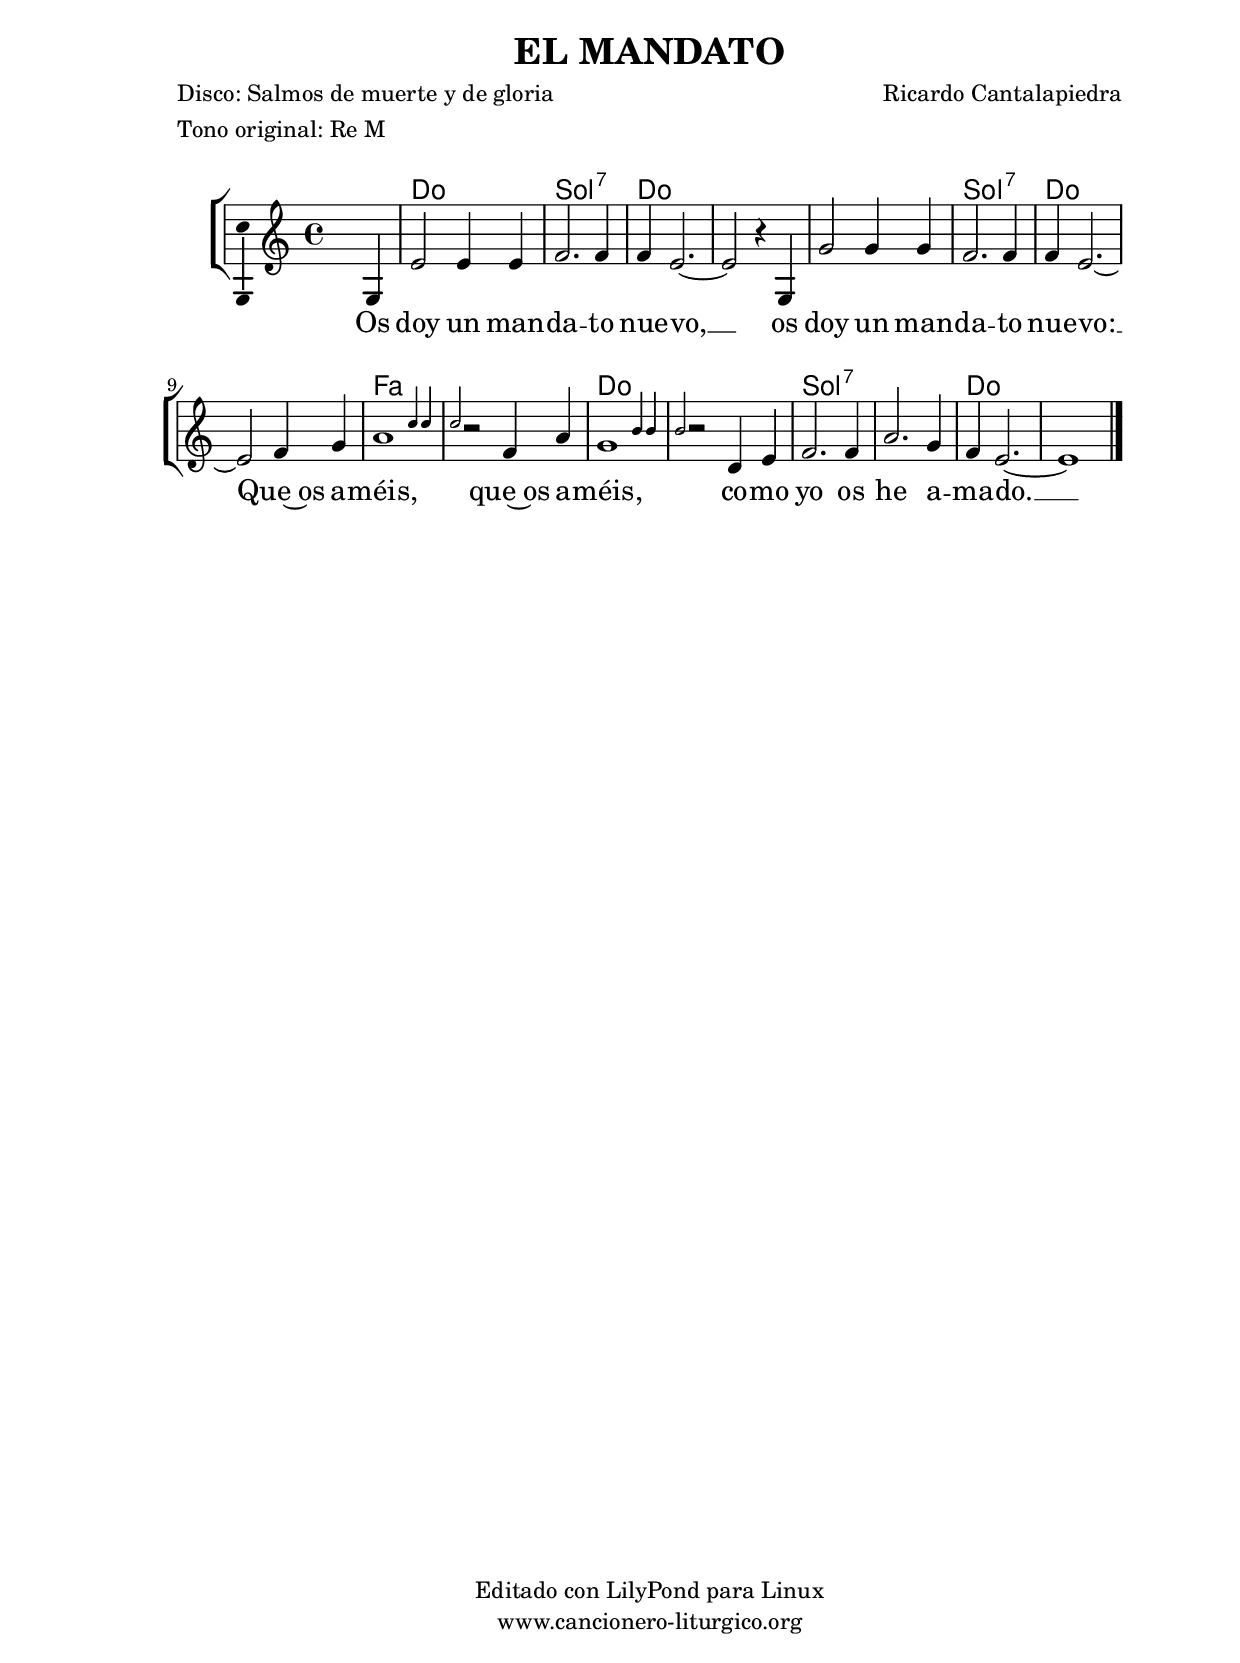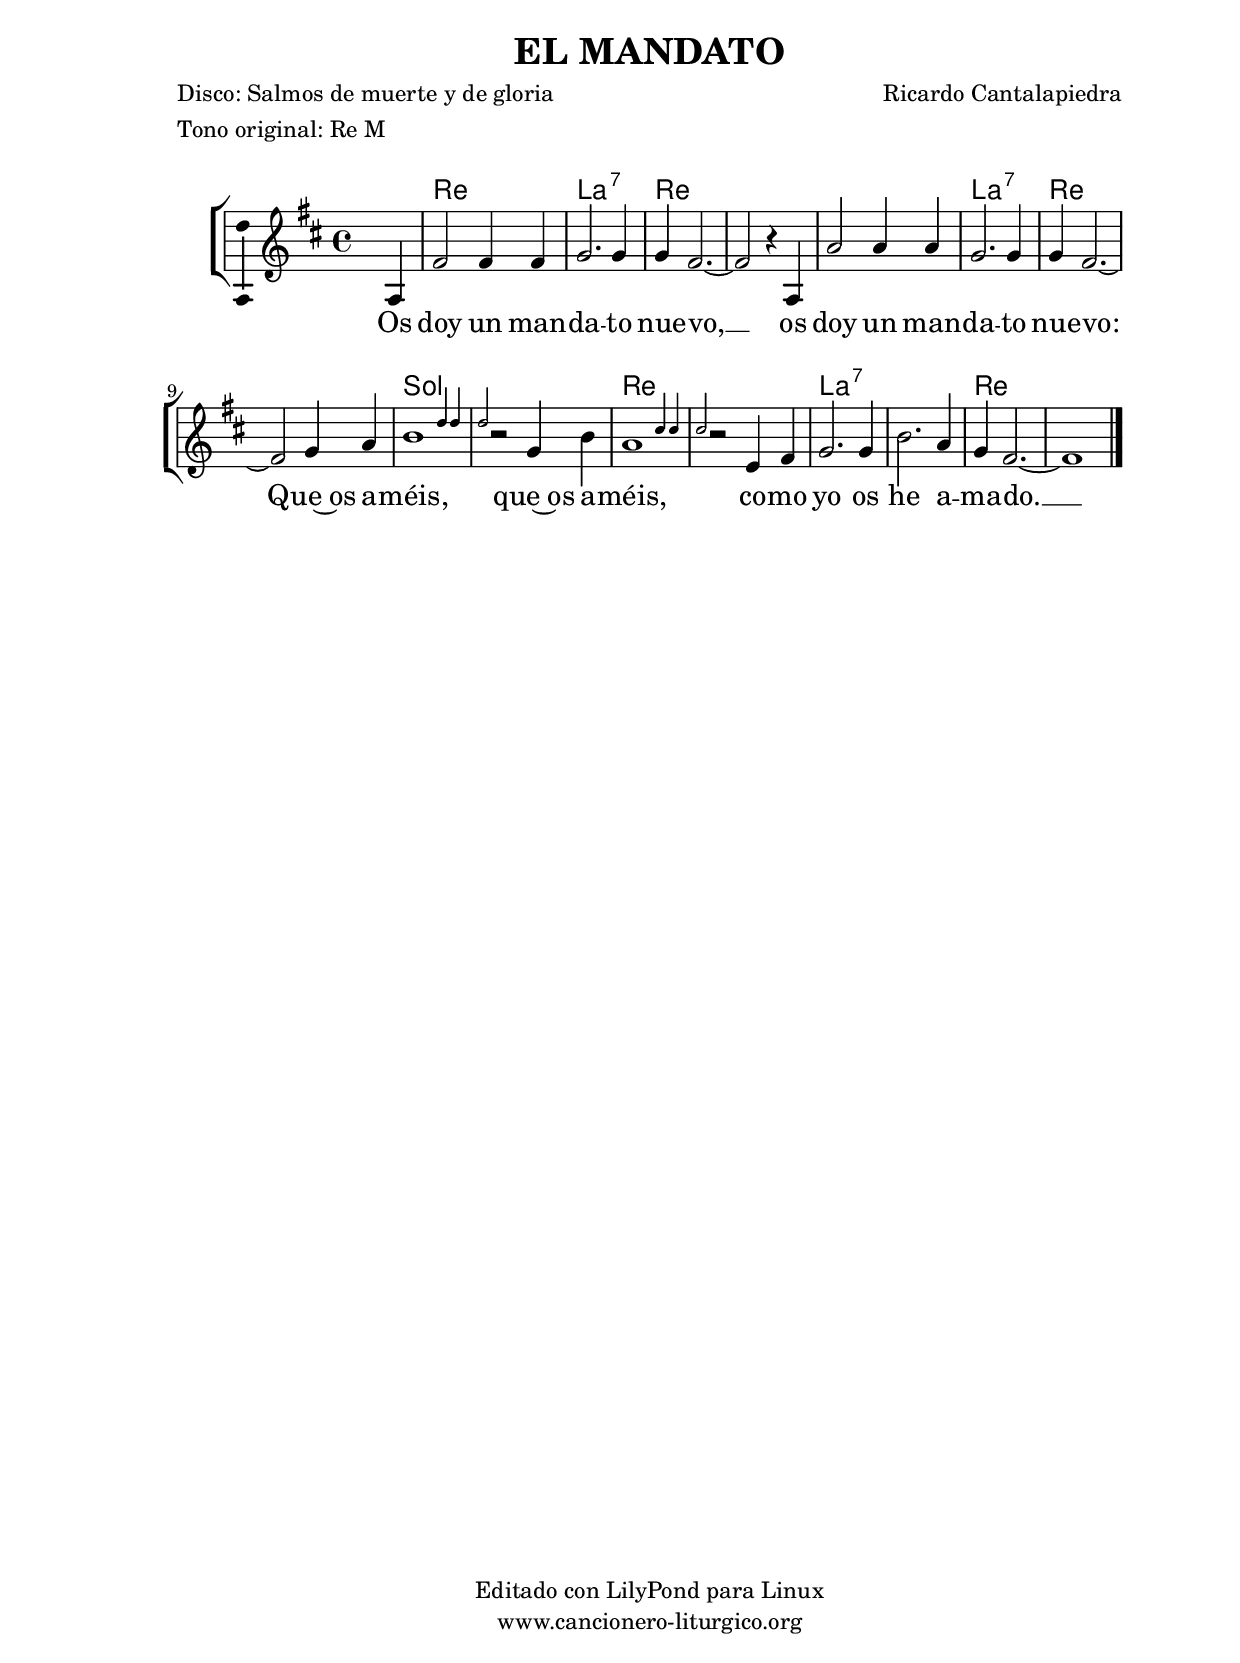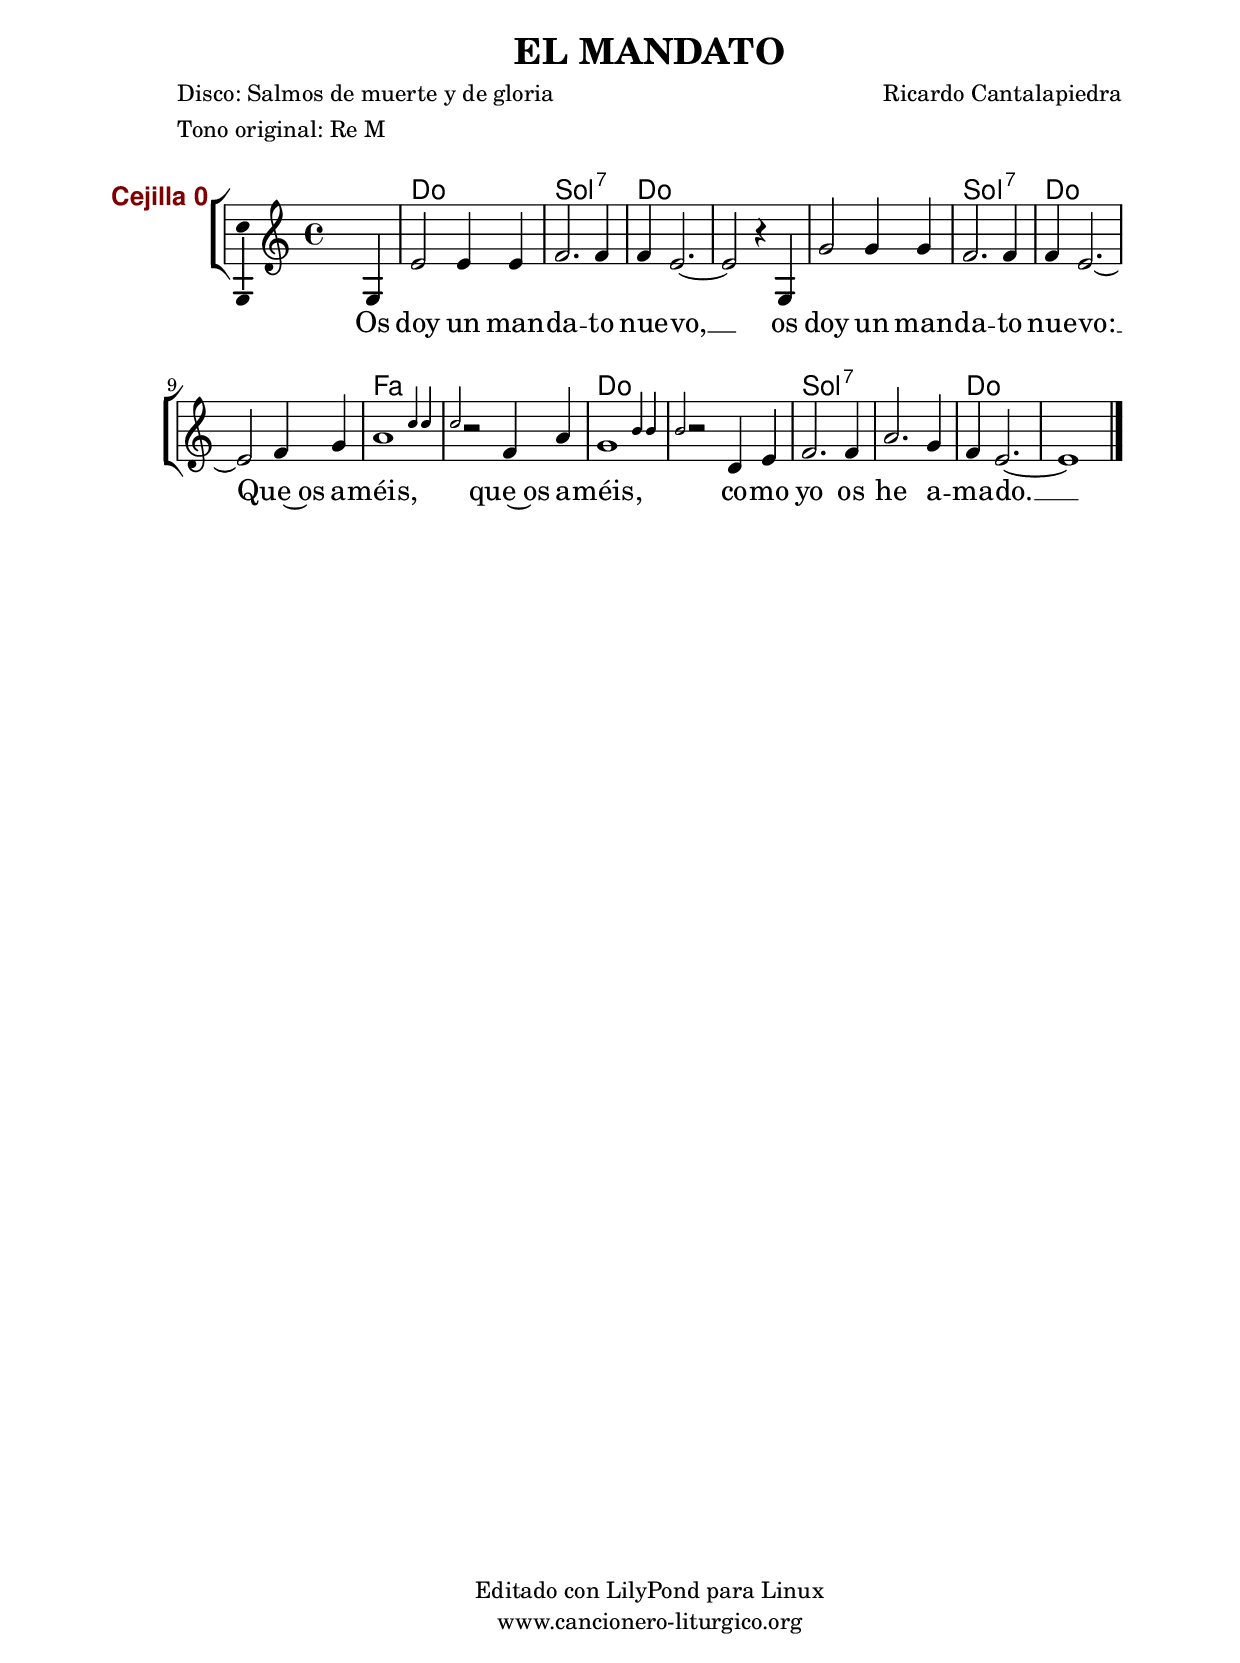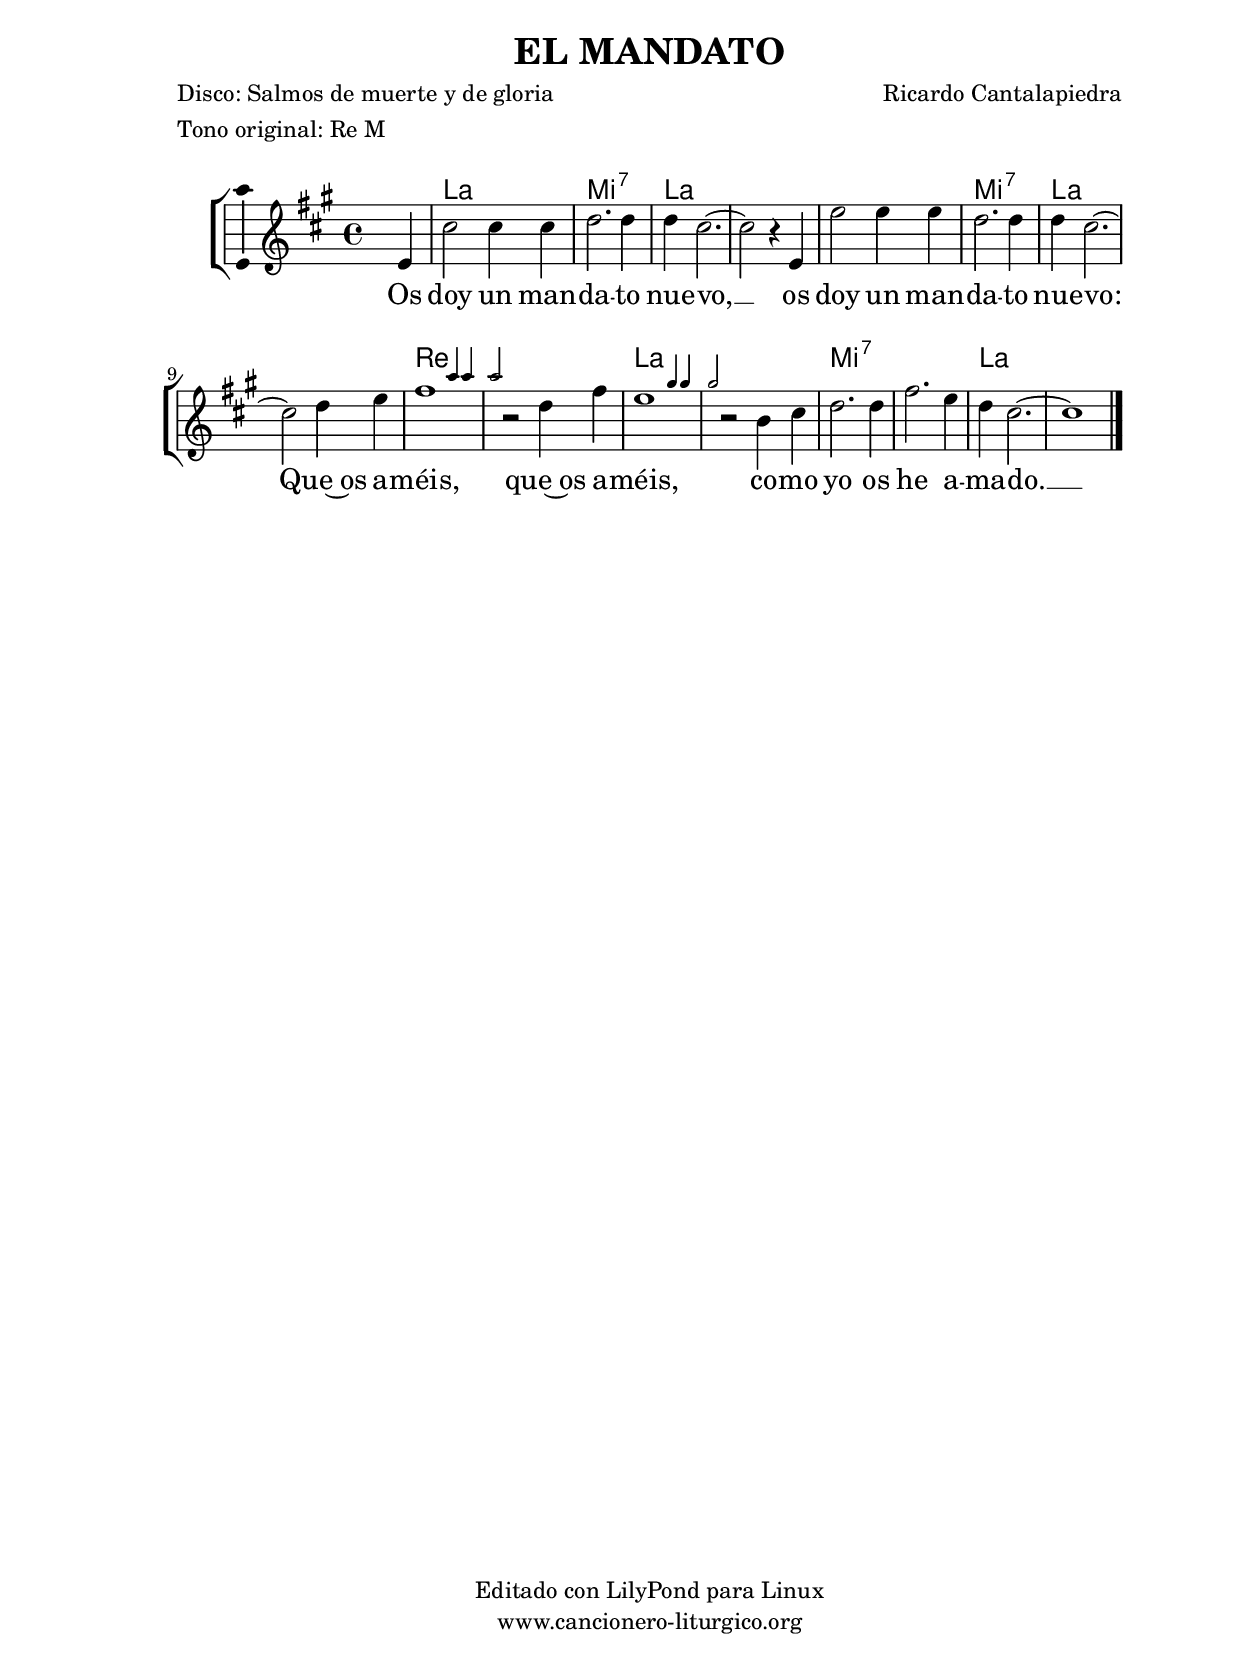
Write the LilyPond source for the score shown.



%versión de lilypond para la que se ha escrito esta partitura:
\version "2.16.0"

	%Tamaño papel
	#(set-default-paper-size "a4")
	%Tamaño partitura
	#(set-global-staff-size 20)
	%No responde al pulsar sobre una nota
	#(ly:set-option 'point-and-click #f)

%parámetros del encabezamiento:
\header {
	title = "EL MANDATO"
	subtitle = ""
	composer = "Ricardo Cantalapiedra"
	poet = "Disco: Salmos de muerte y de gloria"
	meter = "Tono original: Re M"
	arranger = ""
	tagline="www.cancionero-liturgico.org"
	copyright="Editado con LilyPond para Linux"
	tiempo = "Cuaresma"
	usos = "Paz, Comunión"
	letra = ""
	}

%parámetros asociados al papel:
\paper {
	oddHeaderMarkup = \markup {\fill-line { \on-the-fly #not-first-page \fromproperty #'header:title \on-the-fly #not-first-page \fromproperty #'header:composer }}
	evenHeaderMarkup = \markup {\fill-line { \fromproperty #'header:composer \fromproperty #'header:title }}
	#(set-paper-size "a4")
	print-page-number = ##f
	first-page-number = 1
	print-first-page-number = ##f
%	head-separation = 3.0 \cm
	top-margin = 2.0 \cm
	bottom-margin = 0.5\cm
%%%	bottom-margin = -2.0\cm
	left-margin = 3.0 \cm
	line-width = 16.0 \cm 
	indent = 8\mm
	interscoreline = 2.\mm
	between-system-space = 15\mm
%	para que las partituras no llenen la hoja:
	ragged-bottom = ##t
%	idem para la última hoja:
	ragged-last-bottom = ##f
%	para que las partituras llenen el ancho del papel:
	ragged-last = ##f
	after-title-space = 2.5 \cm
%page-count=1
%system-count=8

	%Flexible Vertical Spacing
%	markup-markup-spacing =
%	#'((basic-distance . 15) (minimum-distance . 15) (padding . 3))
	markup-system-spacing =
	#'((basic-distance . 15) (minimum-distance . 15) (padding . 3))
	system-system-spacing =
	#'((basic-distance . 15) (minimum-distance . 15) (padding . 3))
	score-system-spacing =
	#'((basic-distance . 15) (minimum-distance . 15) (padding . 5))
%	top-system-spacing = % header
%	#'((basic-distance . 8) (minimum-distance . 0) (padding . 0))
%	top-markup-spacing =
%	#'((basic-distance . 20) (minimum-distance . 20) (padding . 0))
	last-bottom-spacing = % footer
	#'((basic-distance . 5) (minimum-distance . 5) (padding . 0))
%	score-markup-spacing =
%	#'((basic-distance . 16) (minimum-distance . 13) (padding . 0))

	}


%parámetros que afectan a toda la partitura:
global = {
	%clave de sol (G):
	\clef G
	%armadura:
%	\transpose c d
	\key c \major
	\tempo 4=200
	\set Score.tempoHideNote = ##t
	}


acordes = {
	\italianChords
	\chordmode {
%	\transpose c d
{

s1 c g:7 c s c g:7 c s
f s c s g:7 s c 
s
%%%   c:7
%%%   f s c s g:7 s c


	}
	}
}

melodia = 
%\transpose c d
{
	\relative c'{
	\time 4/4
s2. g4
e'2 e4 e4
f2. f4
f4 e2.~
e2 r4 g,4
g'2 g4 g4
f2. f4
f4 e2.~
e2 f4 g4

\afterGrace a1 { c4 c4 }
\grace { c2 } r2 f,4 a4
\afterGrace g1 { b4 b4 }
\grace { b2 } r2 d,4 e4
f2. f4
a2. g4 f e2.~
e1
%%%   e2 f4 g4
%%%   
%%%   a1
%%%   r2 f4 a4
%%%   g1
%%%   r2 d4 e4
%%%   f2. f4
%%%   a2. g4 f e2.~
%%%   e2 r4 s4

	\bar "|."
	}
	}


texto = \lyricmode {
Os doy un man -- da -- to nue -- vo, __
os doy un man -- da -- to nue -- vo: __
Que~os a -- méis, que~os a -- méis,
co -- mo yo os he a -- ma -- do. __
%%%   Que~os a -- méis, que~os a -- méis,
%%%   co -- mo yo os he a -- ma -- do. __

	}


acordesStaff = \context ChordNames = acordesStaff <<
	\set chordChanges = ##t
	\acordes
	>>


%%%%%%%%%%%%%%%%%%%%%%%%%%%%%%%%%%% CEJILLA %%%%%%%%%%%%%%%%%%%%%%%%%%%%%%%%%%%
acordescejilla = {
%%%	\override ChordNames.ChordName #'font-size = #-1
%%%	\override ChordNames.ChordName #'font-series = #'bold
	\transpose c c {
		\acordes
		}
	}

acordescejillaStaff = \context ChordNames = acordescejillaStaff <<
	\set Staff.instrumentName = \markup \with-color #darkred \larger \bold \sans "Cejilla 0"
	\set chordChanges = ##t
	\acordescejilla
	>>
%%%%%%%%%%%%%%%%%%%%%%%%%%%%%%%%%%% CEJILLA %%%%%%%%%%%%%%%%%%%%%%%%%%%%%%%%%%%


vozStaff = \context Voice = vozStaff
\with {\consists "Ambitus_engraver"}
<<
%	\set Staff.instrumentName = ""
%	\set Staff.shortInstrumentName = ""
%	\set Staff.midiInstrument = #"clarinet"
%	\set Staff.midiInstrument = #"cello"
%	\set Staff.midiInstrument = #"flute"
	\set Staff.midiInstrument = #"electric guitar (jazz)"
%	\set Staff.midiInstrument = #"english horn"
%	\set Staff.midiInstrument = #"violin"
%	\set Staff.midiInstrument = #"glockenspiel"
	\set Staff.midiMinimumVolume = #0.7
	\set Staff.midiMaximumVolume = #0.9
	\global
	\melodia
	>>

textoStaff = \context Lyrics = textoStaff <<
	\lyricsto vozStaff \texto
	>>


\book {
	\score {
		\context ChoirStaff {
			\override StaffGroup.SystemStartBracket #'collapse-height = #1
			\override Score.SystemStartBar #'collapse-height = #1
			<<
			\acordesStaff
			\vozStaff
			\textoStaff
			>>
			}
		\layout {
	 		\context {
				\Lyrics
				\override LyricText #'font-size = #2
				}
	 		 \context {
				\Score
				\override StaffSymbol #'staff-space = #(magstep +3)
				}
			}
		}
	\score {
		\unfoldRepeats
		\context ChoirStaff {
			<<
			\acordesStaff
			\vozStaff
			>>
			}
		\midi {
	 		\context {
	 			\Score
				tempoWholesPerMinute = #(ly:make-moment 70 4)
				}
			}
		}
	}


%Partitura para guitarra
#(define output-suffix "G")
\book {
	\score {
		\context ChoirStaff {
			\override StaffGroup.SystemStartBracket #'collapse-height = #1
			\override Score.SystemStartBar #'collapse-height = #1
			<<
			\acordescejillaStaff
			\vozStaff
			\textoStaff
			>>
			}
		\layout {
%%%%%%%%%%%%%%%%%%%%%%%%%%%%%%%%%%% CEJILLA %%%%%%%%%%%%%%%%%%%%%%%%%%%%%%%%%%%
			\context {
				\ChordNames \consists Instrument_name_engraver
				}
%%%%%%%%%%%%%%%%%%%%%%%%%%%%%%%%%%% CEJILLA %%%%%%%%%%%%%%%%%%%%%%%%%%%%%%%%%%%
	 		\context {
				\Lyrics
				\override LyricText #'font-size = #2
				}
	 		 \context {
				\Score
				\override StaffSymbol #'staff-space = #(magstep +3)
				}
			}
		}
	}


#(define output-suffix "C")
\book {
	\score {
		\context ChoirStaff {
			\override StaffGroup.SystemStartBracket #'collapse-height = #1
			\override Score.SystemStartBar #'collapse-height = #1
\transpose c d
			<<
			\acordesStaff
			\vozStaff
			\textoStaff
			>>
			}
		\layout {
	    		\context {
				\Lyrics
				\override LyricText #'font-size = #2
				}
	   		 \context {
				\Score
				\override StaffSymbol #'staff-space = #(magstep +3)
				}
			}
		}
	}


#(define output-suffix "S")
\book {
	\score {
		\context ChoirStaff {
			\override StaffGroup.SystemStartBracket #'collapse-height = #1
			\override Score.SystemStartBar #'collapse-height = #1
\transpose c a
			<<
			\acordesStaff
			\vozStaff
			\textoStaff
			>>
			}
		\layout {
	    		\context {
				\Lyrics
				\override LyricText #'font-size = #2
				}
	   		 \context {
				\Score
				\override StaffSymbol #'staff-space = #(magstep +3)
				}
			}
		}
	}


